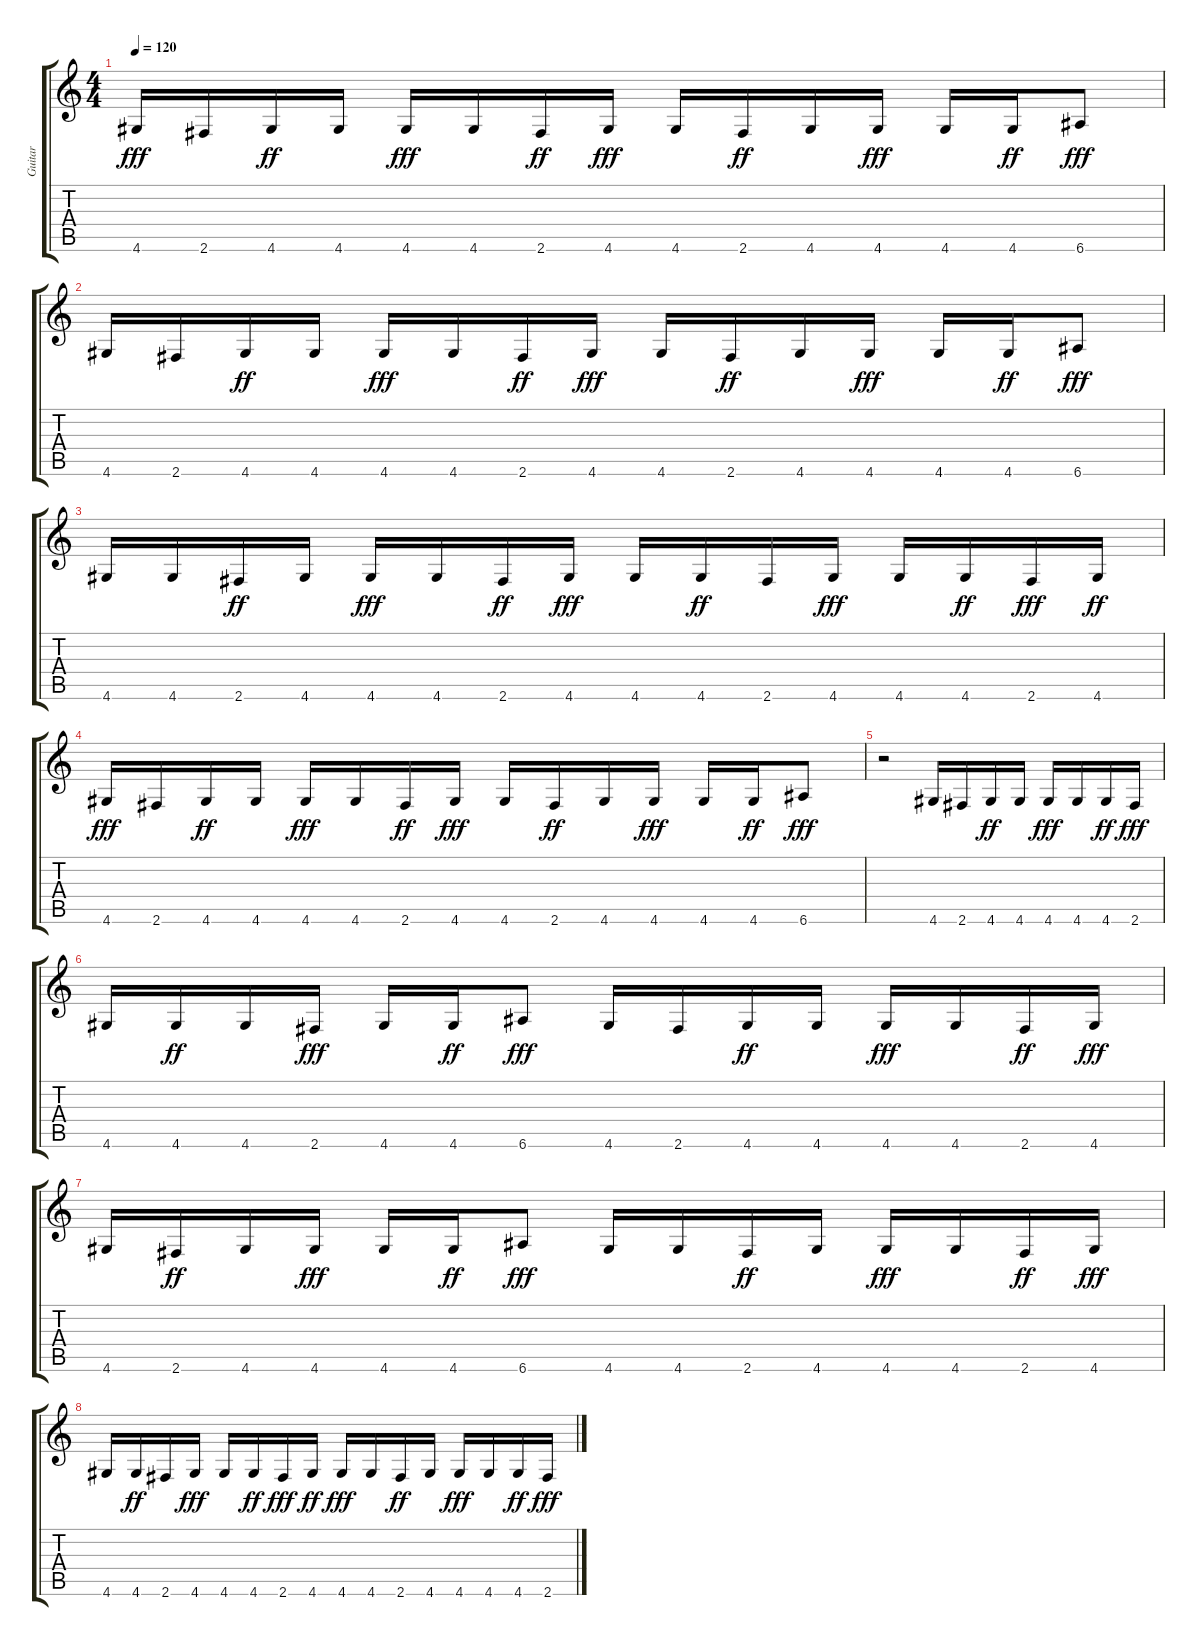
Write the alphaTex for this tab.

\track ("Guitar" "Guitar") {instrument acousticguitarnylon}
\staff {score tabs}
\tuning (E4 B3 G3 D3 A2 E2) {hide}
\ts (4 4)
\tempo 120
\clef g2
\ks c
4.6.16{dy fff} 2.6.16 4.6.16{dy ff} 4.6.16 4.6.16{dy fff} 4.6.16 2.6.16{dy ff} 4.6.16{dy fff} 4.6.16 2.6.16{dy ff} 4.6.16 4.6.16{dy fff} 4.6.16 4.6.16{dy ff} 6.6.8{dy fff} |
4.6.16 2.6.16 4.6.16{dy ff} 4.6.16 4.6.16{dy fff} 4.6.16 2.6.16{dy ff} 4.6.16{dy fff} 4.6.16 2.6.16{dy ff} 4.6.16 4.6.16{dy fff} 4.6.16 4.6.16{dy ff} 6.6.8{dy fff} |
4.6.16 4.6.16 2.6.16{dy ff} 4.6.16 4.6.16{dy fff} 4.6.16 2.6.16{dy ff} 4.6.16{dy fff} 4.6.16 4.6.16{dy ff} 2.6.16 4.6.16{dy fff} 4.6.16 4.6.16{dy ff} 2.6.16{dy fff} 4.6.16{dy ff} |
4.6.16{dy fff} 2.6.16 4.6.16{dy ff} 4.6.16 4.6.16{dy fff} 4.6.16 2.6.16{dy ff} 4.6.16{dy fff} 4.6.16 2.6.16{dy ff} 4.6.16 4.6.16{dy fff} 4.6.16 4.6.16{dy ff} 6.6.8{dy fff} |
r.2 4.6.16 2.6.16 4.6.16{dy ff} 4.6.16 4.6.16{dy fff} 4.6.16 4.6.16{dy ff} 2.6.16{dy fff} |
4.6.16 4.6.16{dy ff} 4.6.16 2.6.16{dy fff} 4.6.16 4.6.16{dy ff} 6.6.8{dy fff} 4.6.16 2.6.16 4.6.16{dy ff} 4.6.16 4.6.16{dy fff} 4.6.16 2.6.16{dy ff} 4.6.16{dy fff} |
4.6.16 2.6.16{dy ff} 4.6.16 4.6.16{dy fff} 4.6.16 4.6.16{dy ff} 6.6.8{dy fff} 4.6.16 4.6.16 2.6.16{dy ff} 4.6.16 4.6.16{dy fff} 4.6.16 2.6.16{dy ff} 4.6.16{dy fff} |
4.6.16 4.6.16{dy ff} 2.6.16 4.6.16{dy fff} 4.6.16 4.6.16{dy ff} 2.6.16{dy fff} 4.6.16{dy ff} 4.6.16{dy fff} 4.6.16 2.6.16{dy ff} 4.6.16 4.6.16{dy fff} 4.6.16 4.6.16{dy ff} 2.6.16{dy fff}
